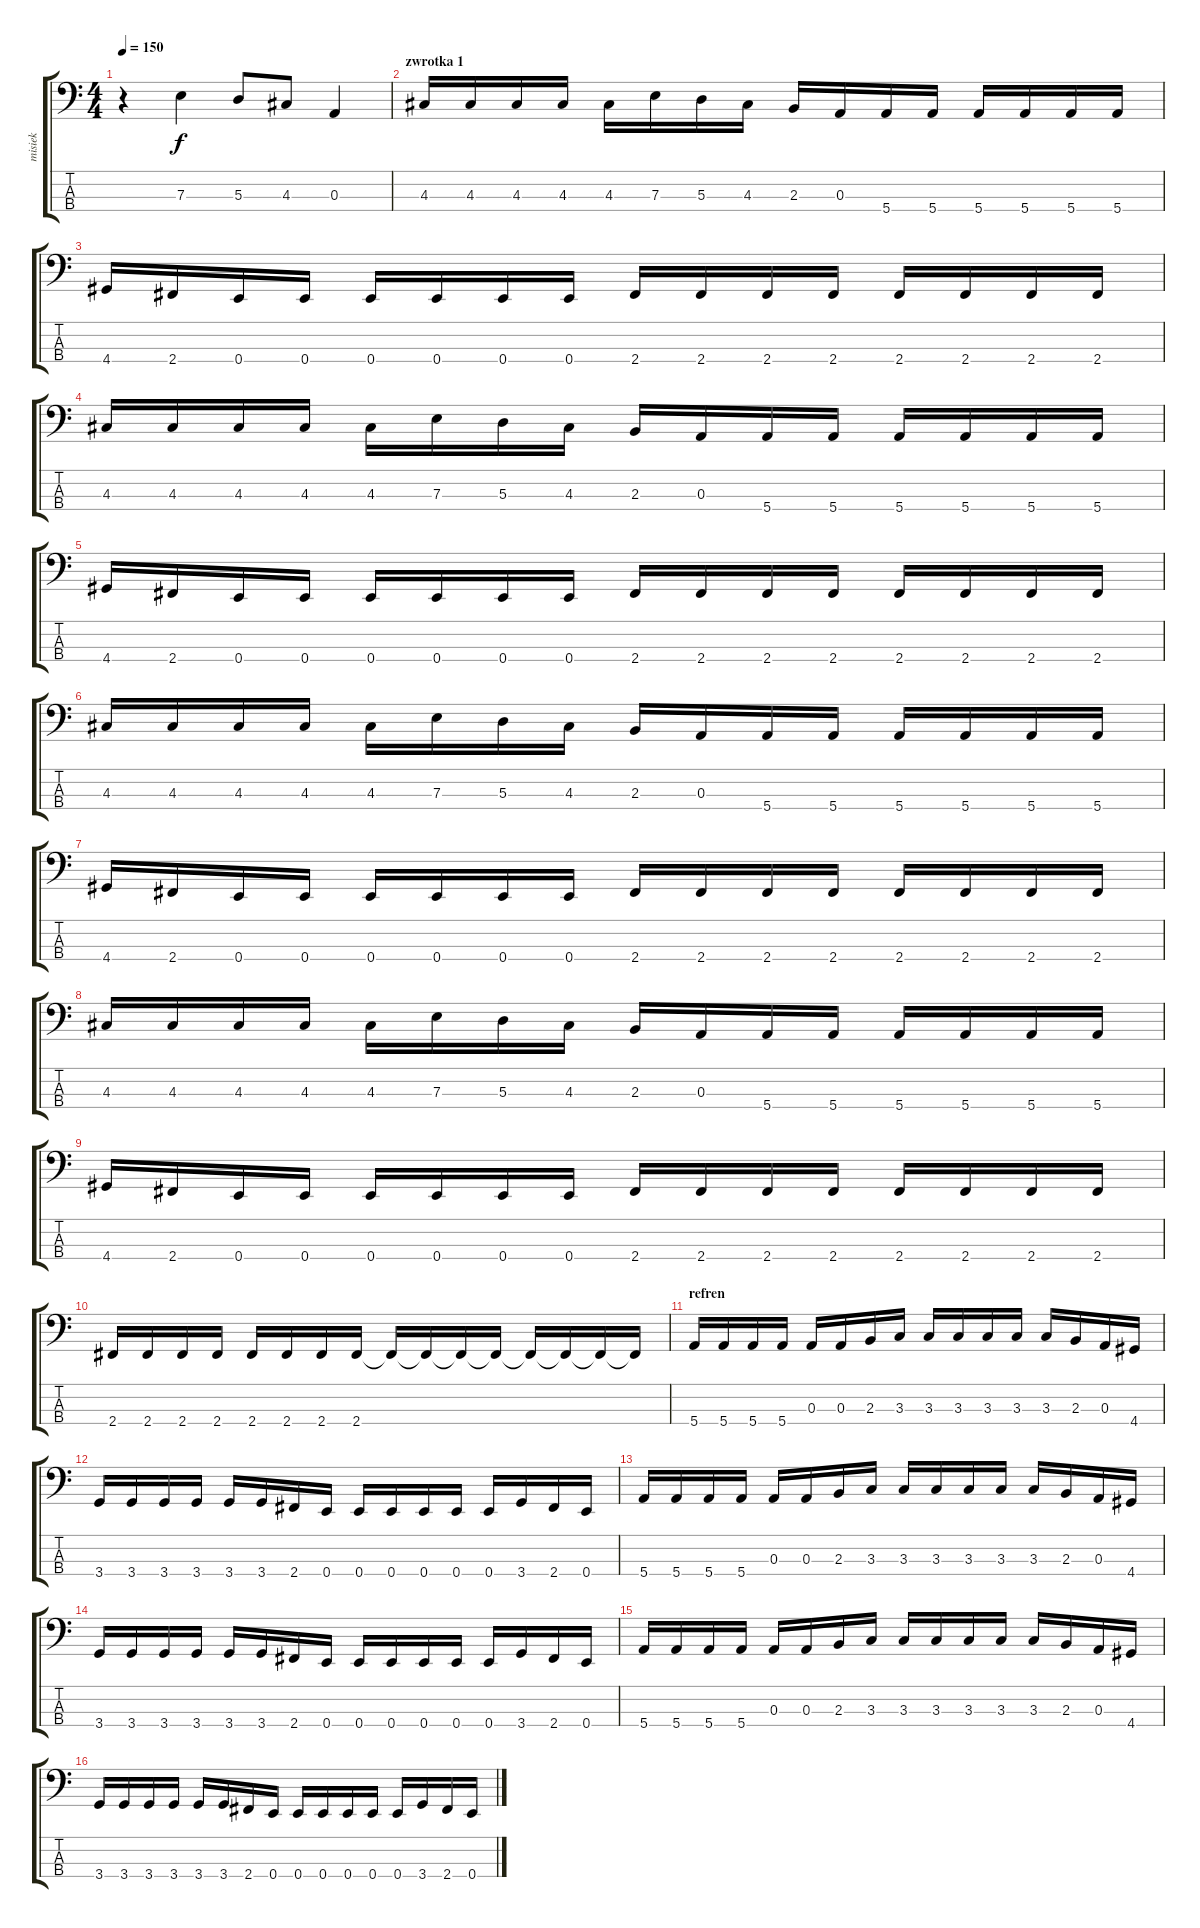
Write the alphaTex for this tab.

\track ("misiek" "misiek") {instrument electricbasspick}
\staff {score tabs}
\tuning (G2 D2 A1 E1) {hide}
\ts (4 4)
\tempo 150
\clef f4
\ks c
r.4{dy f} 7.3.4 5.3.8 4.3.8 0.3.4 |
\section ("" "zwrotka 1")
4.3.16 4.3.16 4.3.16 4.3.16 4.3.16 7.3.16 5.3.16 4.3.16 2.3.16 0.3.16 5.4.16 5.4.16 5.4.16 5.4.16 5.4.16 5.4.16 |
4.4.16 2.4.16 0.4.16 0.4.16 0.4.16 0.4.16 0.4.16 0.4.16 2.4.16 2.4.16 2.4.16 2.4.16 2.4.16 2.4.16 2.4.16 2.4.16 |
4.3.16 4.3.16 4.3.16 4.3.16 4.3.16 7.3.16 5.3.16 4.3.16 2.3.16 0.3.16 5.4.16 5.4.16 5.4.16 5.4.16 5.4.16 5.4.16 |
4.4.16 2.4.16 0.4.16 0.4.16 0.4.16 0.4.16 0.4.16 0.4.16 2.4.16 2.4.16 2.4.16 2.4.16 2.4.16 2.4.16 2.4.16 2.4.16 |
4.3.16 4.3.16 4.3.16 4.3.16 4.3.16 7.3.16 5.3.16 4.3.16 2.3.16 0.3.16 5.4.16 5.4.16 5.4.16 5.4.16 5.4.16 5.4.16 |
4.4.16 2.4.16 0.4.16 0.4.16 0.4.16 0.4.16 0.4.16 0.4.16 2.4.16 2.4.16 2.4.16 2.4.16 2.4.16 2.4.16 2.4.16 2.4.16 |
4.3.16 4.3.16 4.3.16 4.3.16 4.3.16 7.3.16 5.3.16 4.3.16 2.3.16 0.3.16 5.4.16 5.4.16 5.4.16 5.4.16 5.4.16 5.4.16 |
4.4.16 2.4.16 0.4.16 0.4.16 0.4.16 0.4.16 0.4.16 0.4.16 2.4.16 2.4.16 2.4.16 2.4.16 2.4.16 2.4.16 2.4.16 2.4.16 |
2.4.16 2.4.16 2.4.16 2.4.16 2.4.16 2.4.16 2.4.16 2.4.16 2.4{t}.16 2.4{t}.16 2.4{t}.16 2.4{t}.16 2.4{t}.16 2.4{t}.16 2.4{t}.16 2.4{t}.16 |
\section ("" "refren")
5.4.16 5.4.16 5.4.16 5.4.16 0.3.16 0.3.16 2.3.16 3.3.16 3.3.16 3.3.16 3.3.16 3.3.16 3.3.16 2.3.16 0.3.16 4.4.16 |
3.4.16 3.4.16 3.4.16 3.4.16 3.4.16 3.4.16 2.4.16 0.4.16 0.4.16 0.4.16 0.4.16 0.4.16 0.4.16 3.4.16 2.4.16 0.4.16 |
5.4.16 5.4.16 5.4.16 5.4.16 0.3.16 0.3.16 2.3.16 3.3.16 3.3.16 3.3.16 3.3.16 3.3.16 3.3.16 2.3.16 0.3.16 4.4.16 |
3.4.16 3.4.16 3.4.16 3.4.16 3.4.16 3.4.16 2.4.16 0.4.16 0.4.16 0.4.16 0.4.16 0.4.16 0.4.16 3.4.16 2.4.16 0.4.16 |
5.4.16 5.4.16 5.4.16 5.4.16 0.3.16 0.3.16 2.3.16 3.3.16 3.3.16 3.3.16 3.3.16 3.3.16 3.3.16 2.3.16 0.3.16 4.4.16 |
3.4.16 3.4.16 3.4.16 3.4.16 3.4.16 3.4.16 2.4.16 0.4.16 0.4.16 0.4.16 0.4.16 0.4.16 0.4.16 3.4.16 2.4.16 0.4.16
